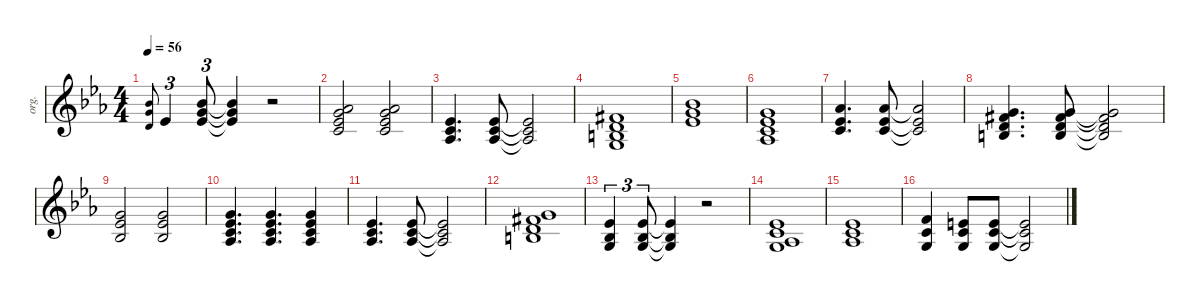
\defaultSystemsLayout 4
\hideDynamics
\bracketExtendMode groupsimilarinstruments
\otherSystemsTrackNameOrientation horizontal
\track ("Keyboard 1" "org.") {defaultSystemsLayout 4 instrument synthstrings1}
\staff {score}
\tuning (E4 B3 G3 D3 A2 E2)
\ts (4 4)
\tempo 56
\clef g2
\ks cminor
(6.1{acc b} 8.2{acc forcenatural} 7.3{acc forcenatural}).8{gr onbeat dy f beam Up} 8.3{acc b}.4{tu (3 2) beam Up} (6.1{acc b} 8.2{acc forcenatural} 8.3{acc b}).8{tu (3 2) beam Up} (8.3{t acc b} 8.2{t acc forcenatural} 6.1{t acc b}).4{beam Up} r.2{beam Up} |
(4.1{acc b} 8.2{acc forcenatural} 8.3{acc b} 10.4{acc forcenatural}).2{beam Up} (4.1{acc b} 8.2{acc forcenatural} 8.3{acc b} 10.4{acc forcenatural}).2{beam Up} |
(4.2{acc b} 5.3{acc forcenatural} 6.4{acc b}).4{d beam Up} (4.2{acc b} 5.3{acc forcenatural} 6.4{acc b}).8{beam Up} (4.2{t acc b} 5.3{t acc forcenatural} 6.4{t acc b}).2{beam Up} |
(2.1{acc #} 3.2{acc forcenatural} 4.3{acc forcenatural} 5.4{acc forcenatural}).1{beam Up} |
(6.1{acc b} 8.2{acc forcenatural} 8.3{acc b}).1{beam Up} |
(3.1{acc forcenatural} 4.2{acc b} 5.3{acc forcenatural} 6.4{acc b}).1{beam Up} |
(4.1{acc b} 4.2{acc b} 5.3{acc forcenatural}).4{d beam Up} (4.1{acc b} 4.2{acc b} 5.3{acc forcenatural}).8{beam Up} (4.1{t acc b} 4.2{t acc b} 5.3{t acc forcenatural}).2{beam Up} |
(0.2{acc forcenatural} 12.3{acc forcenatural} 16.4{acc #} 17.5{acc forcenatural}).4{d beam Up} (0.2{acc forcenatural} 12.3{acc forcenatural} 16.4{acc #} 17.5{acc forcenatural}).8{beam Up} (0.2{t acc forcenatural} 12.3{t acc forcenatural} 16.4{t acc #} 17.5{t acc forcenatural}).2{beam Up} |
(12.3{acc forcenatural} 13.4{acc b} 13.5{acc b}).2{beam Up} (3.1{acc forcenatural} 4.2{acc b} 3.3{acc b}).2{beam Up} |
(3.1{acc forcenatural} 4.2{acc b} 5.3{acc forcenatural} 6.4{acc b}).4{d beam Up} (3.1{acc forcenatural} 4.2{acc b} 5.3{acc forcenatural} 6.4{acc b}).4{d beam Up} (3.1{acc forcenatural} 4.2{acc b} 5.3{acc forcenatural} 6.4{acc b}).4{beam Up} |
(4.2{acc b} 5.3{acc forcenatural} 6.4{acc b}).4{d beam Up} (4.2{acc b} 5.3{acc forcenatural} 6.4{acc b}).8{beam Up} (4.2{t acc b} 5.3{t acc forcenatural} 6.4{t acc b}).2{beam Up} |
(0.2{acc forcenatural} 12.3{acc forcenatural} 16.4{acc #} 17.5{acc forcenatural}).1{beam Up} |
(4.2{acc b} 3.3{acc b} 5.4{acc forcenatural}).4{tu (3 2) beam Up} (4.2{acc b} 3.3{acc b} 5.4{acc forcenatural}).8{tu (3 2) beam Up} (5.4{t acc forcenatural} 3.3{t acc b} 4.2{t acc b}).4{dy mf beam Up} r.2{beam Up} |
(0.3{acc forcenatural} 13.4{acc b} 15.5{acc forcenatural} 16.6{acc b}).1{dy f beam Up} |
(4.2{acc b} 5.3{acc forcenatural} 6.4{acc b}).1{beam Up} |
(1.1{acc forcenatural} 1.2{acc forcenatural} 0.3{acc forcenatural}).4{beam Up} (0.1{acc forcenatural} 1.2{acc forcenatural} 0.3{acc forcenatural}).8{beam Up} (0.1{acc forcenatural} 1.2{acc forcenatural} 0.3{acc forcenatural}).8{beam Up} (0.1{t acc forcenatural} 1.2{t acc forcenatural} 0.3{t acc forcenatural}).2{beam Up}
